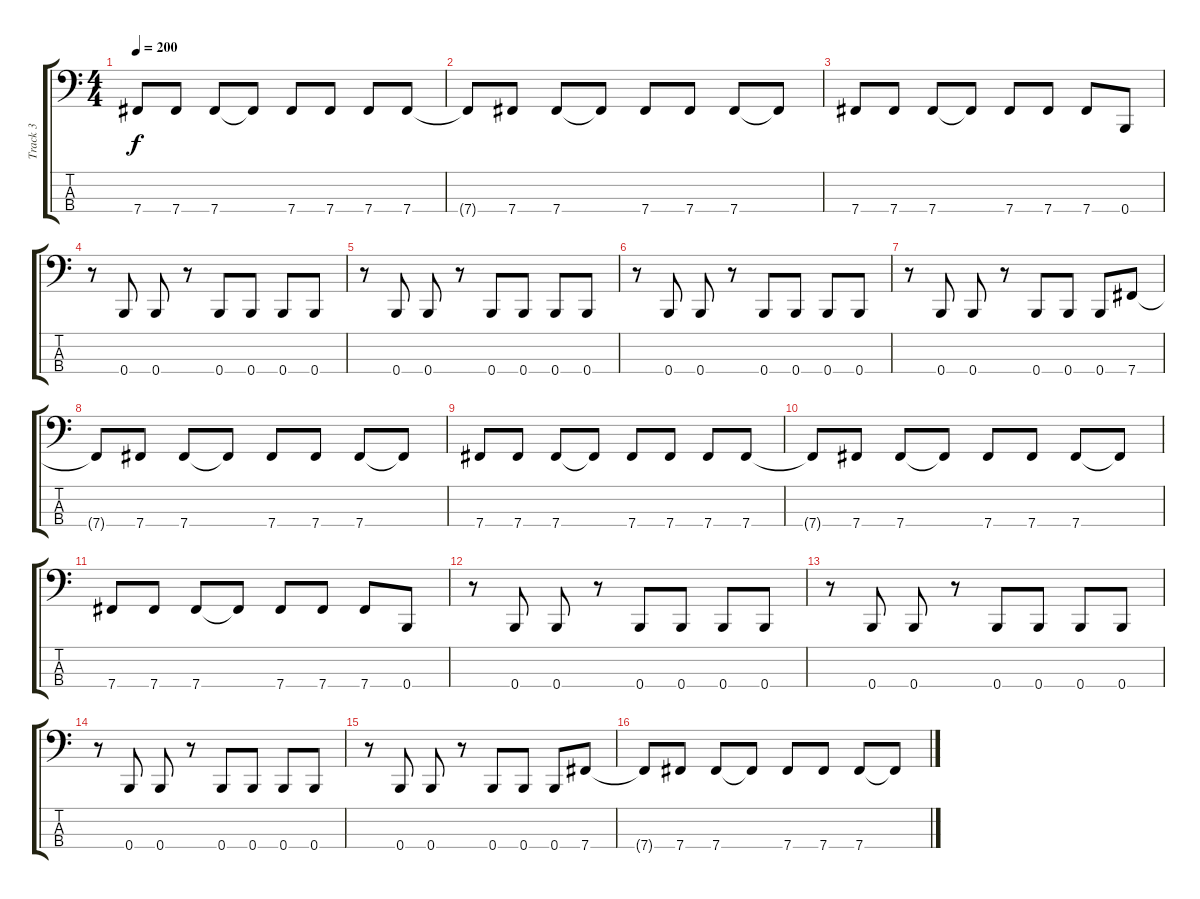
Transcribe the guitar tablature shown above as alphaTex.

\track ("Track 3" "Track 3") {instrument electricbasspick}
\staff {score tabs}
\tuning (E2 B1 Gb1 B0) {hide}
\ts (4 4)
\tempo 200
\clef f4
\ks c
7.4.8{dy f} 7.4.8 7.4.8 7.4{t}.8 7.4.8 7.4.8 7.4.8 7.4.8 |
7.4{t}.8 7.4.8 7.4.8 7.4{t}.8 7.4.8 7.4.8 7.4.8 7.4{t}.8 |
7.4.8 7.4.8 7.4.8 7.4{t}.8 7.4.8 7.4.8 7.4.8 0.4.8 |
r.8 0.4.8 0.4.8 r.8 0.4.8 0.4.8 0.4.8 0.4.8 |
r.8 0.4.8 0.4.8 r.8 0.4.8 0.4.8 0.4.8 0.4.8 |
r.8 0.4.8 0.4.8 r.8 0.4.8 0.4.8 0.4.8 0.4.8 |
r.8 0.4.8 0.4.8 r.8 0.4.8 0.4.8 0.4.8 7.4.8 |
7.4{t}.8 7.4.8 7.4.8 7.4{t}.8 7.4.8 7.4.8 7.4.8 7.4{t}.8 |
7.4.8 7.4.8 7.4.8 7.4{t}.8 7.4.8 7.4.8 7.4.8 7.4.8 |
7.4{t}.8 7.4.8 7.4.8 7.4{t}.8 7.4.8 7.4.8 7.4.8 7.4{t}.8 |
7.4.8 7.4.8 7.4.8 7.4{t}.8 7.4.8 7.4.8 7.4.8 0.4.8 |
r.8 0.4.8 0.4.8 r.8 0.4.8 0.4.8 0.4.8 0.4.8 |
r.8 0.4.8 0.4.8 r.8 0.4.8 0.4.8 0.4.8 0.4.8 |
r.8 0.4.8 0.4.8 r.8 0.4.8 0.4.8 0.4.8 0.4.8 |
r.8 0.4.8 0.4.8 r.8 0.4.8 0.4.8 0.4.8 7.4.8 |
7.4{t}.8 7.4.8 7.4.8 7.4{t}.8 7.4.8 7.4.8 7.4.8 7.4{t}.8
